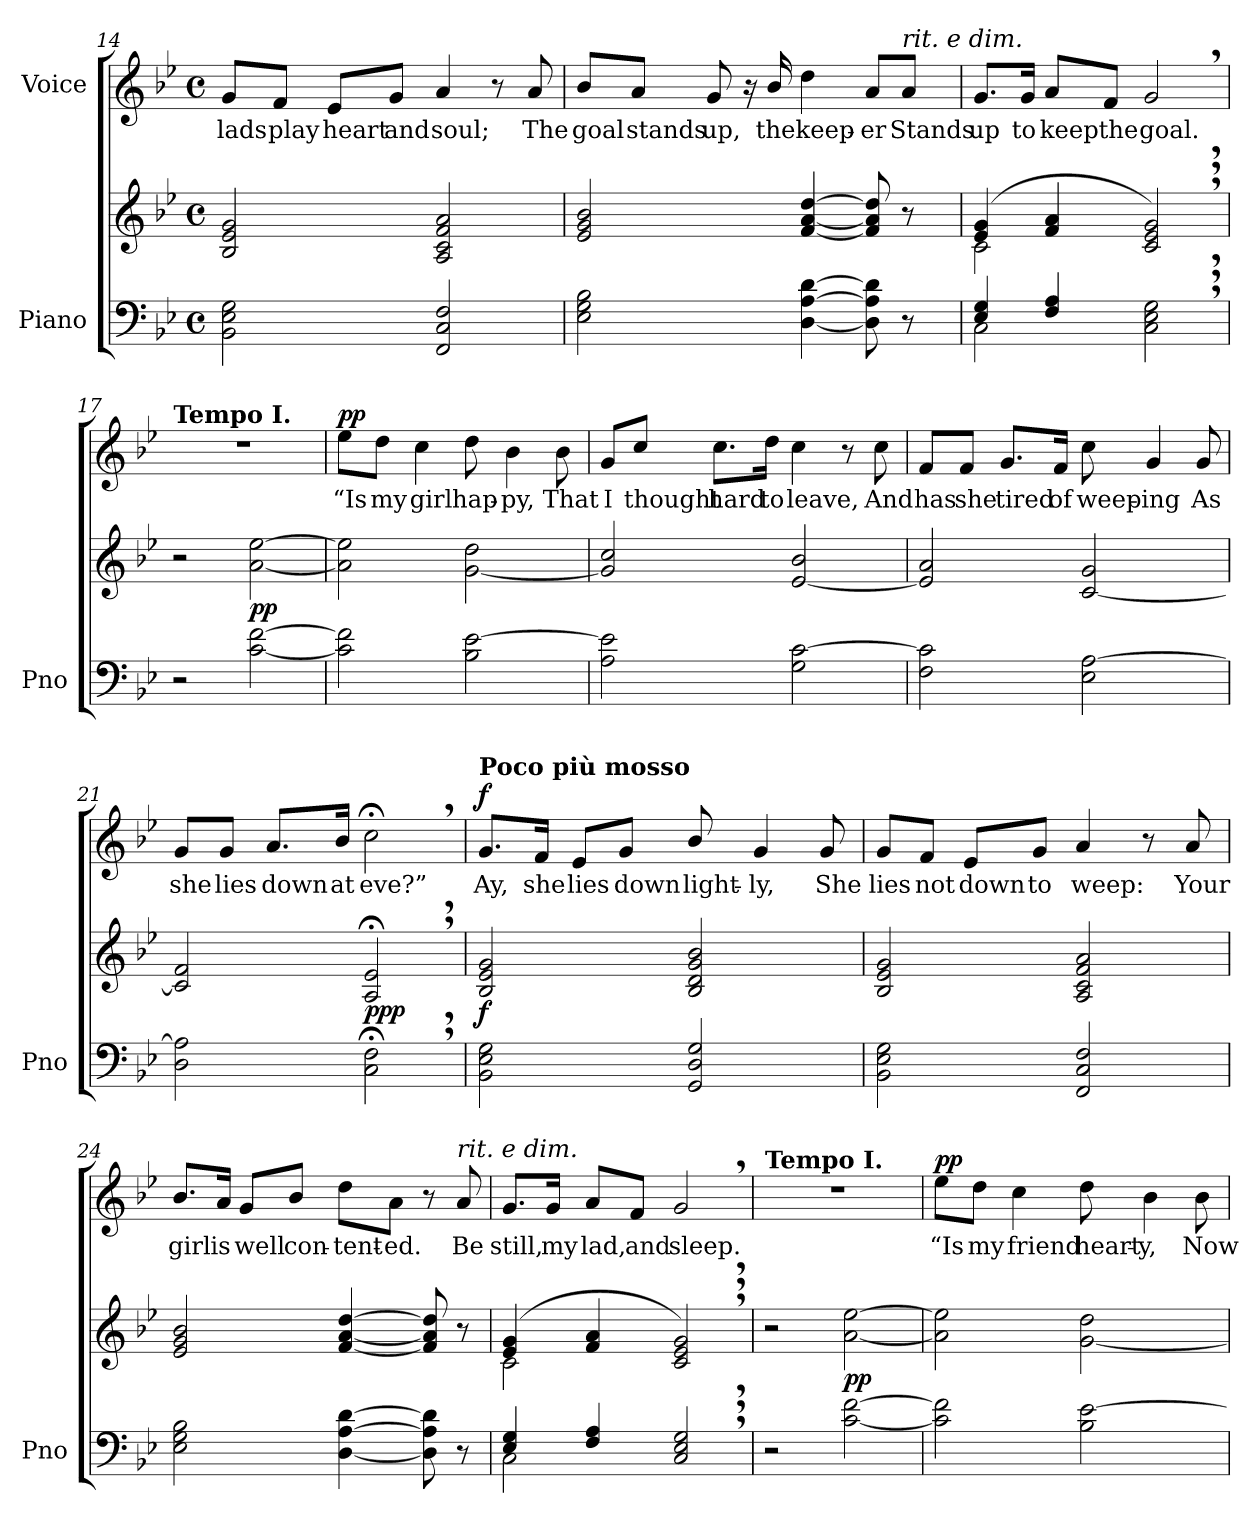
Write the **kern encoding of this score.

**kern	**kern	**dynam	**kern	**text	**dynam
*part2	*part2	*part2	*part1	*part1	*part1
*staff3	*staff2	*staff2/3	*staff1	*staff1	*staff1
*I"Piano	*	*	*I"Voice	*	*
*I'Pno	*	*	*	*	*
*clefF4	*clefG2	*	*clefG2	*	*
*k[b-e-]	*k[b-e-]	*	*k[b-e-]	*	*
*M4/4	*M4/4	*	*M4/4	*	*
*met(c)	*met(c)	*	*met(c)	*	*
=14	=14	=14	=14	=14	=14
!	!	!	!	!LO:LY:b	!
2BB-\ 2E-\ 2G\	2B-/ 2e-/ 2g/	.	8g/L	lads	.
!	!	!	!	!LO:LY:b	!
.	.	.	8f/J	play	.
!	!	!	!	!LO:LY:b	!
.	.	.	8e-/L	heart	.
!	!	!	!	!LO:LY:b	!
.	.	.	8g/J	and	.
!	!	!	!	!LO:LY:b	!
2FF/ 2C/ 2F/	2A/ 2c/ 2f/ 2a/	.	4a/	soul;	.
.	.	.	8r	.	.
!	!	!	!	!LO:LY:b	!
.	.	.	8a/	The	.
!!LO:LB:g=z
=15	=15	=15	=15	=15	=15
!	!	!	!	!LO:LY:b	!
2E-\ 2G\ 2B-\	2e-/ 2g/ 2b-/	.	8b-/L	goal	.
!	!	!	!	!LO:LY:b	!
.	.	.	8a/J	stands	.
!	!	!	!	!LO:LY:b	!
.	.	.	8g/	up,	.
.	.	.	16r	.	.
!	!	!	!	!LO:LY:b	!
.	.	.	16b-/	the	.
!	!	!	!	!LO:LY:b	!
[4D\ [4A\ [4d\	[4f/ [4a/ [4dd/	.	4dd\	keep-	.
!	!	!	!	!LO:LY:b	!
8D\] 8A\] 8d\]	8f/] 8a/] 8dd/]	.	8a/L	-er	.
*	*	*	*MM114	*	*
!	!	!	!LO:TX:a:i:t=rit. e dim.	!	!
!	!	!	!	!LO:LY:b	!
8r	8r	.	8a/J	Stands	.
=16	=16	=16	=16	=16	=16
*	*	*	*MM110	*	*
*^	*^	*	*	*	*
!	!	!	!	!LO:DY:b	!	!LO:LY:b	!
!	!	!	!	!LO:DY:n=1:b	!	!	!
4E-/ 4G/	2C\	(>4e-/ 4g/	2c\	p other-dynamics	8.g/L	up	.
!	!	!	!	!	!	!LO:LY:b	!
.	.	.	.	.	16g/Jk	to	.
*	*	*	*	*	*MM106	*	*
!	!	!	!	!	!	!LO:LY:b	!
4F/ 4A/	.	4f/ 4a/	.	.	8a/L	keep	.
!	!	!	!	!	!	!LO:LY:b	!
.	.	.	.	.	8f/J	the	.
!	!	!	!	!	!	!LO:LY:b	!
2C\, 2E-\, 2G\,	2ryy	2c/, 2e-/, 2g/,)	2ryy	.	2g,/	goal.	.
*v	*v	*	*	*	*	*	*
*	*v	*v	*	*	*	*
!!LO:PB:g=z
=17	=17	=17	=17	=17	=17
*	*	*	*MM104	*	*
*^	*^	*	*	*	*
!	!	!	!	!	!LO:TX:a:B:t=Tempo I.	!	!
*v	*v	*	*	*	*	*	*
*	*v	*v	*	*	*	*
2r	2r	.	1r	.	.
!	!	!LO:DY:b	!	!	!
[2c\ [2f\	[2a\ [2ee-\	pp	.	.	.
=18	=18	=18	=18	=18	=18
!	!	!	!	!LO:LY:b	!LO:DY:a
2c\] 2f\]	2a\] 2ee-\]	.	8ee-\L	“Is	pp
!	!	!	!	!LO:LY:b	!
.	.	.	8dd\J	my	.
!	!	!	!	!LO:LY:b	!
.	.	.	4cc\	girl	.
!	!	!	!	!LO:LY:b	!
2B-\ [2e-\	[2g\ 2dd\	.	8dd\	hap-	.
!	!	!	!	!LO:LY:b	!
.	.	.	4b-\	-py,	.
!	!	!	!	!LO:LY:b	!
.	.	.	8b-\	That	.
=19	=19	=19	=19	=19	=19
!	!	!	!	!LO:LY:b	!
2A\ 2e-\]	2g/] 2cc/	.	8g/L	I	.
!	!	!	!	!LO:LY:b	!
.	.	.	8cc/J	thought	.
!	!	!	!	!LO:LY:b	!
.	.	.	8.cc\L	hard	.
!	!	!	!	!LO:LY:b	!
.	.	.	16dd\Jk	to	.
!	!	!	!	!LO:LY:b	!
2G\ [2c\	[2e-/ 2b-/	.	4cc\	leave,	.
.	.	.	8r	.	.
!	!	!	!	!LO:LY:b	!
.	.	.	8cc\	And	.
!!LO:LB:g=z
=20	=20	=20	=20	=20	=20
!	!	!	!	!LO:LY:b	!
2F\ 2c\]	2e-/] 2a/	.	8f/L	has	.
!	!	!	!	!LO:LY:b	!
.	.	.	8f/J	she	.
!	!	!	!	!LO:LY:b	!
.	.	.	8.g/L	tired	.
!	!	!	!	!LO:LY:b	!
.	.	.	16f/Jk	of	.
!	!	!	!	!LO:LY:b	!
2E-\ [2A\	[2c/ 2g/	.	8cc\	weep-	.
!	!	!	!	!LO:LY:b	!
.	.	.	4g/	-ing	.
!	!	!	!	!LO:LY:b	!
.	.	.	8g/	As	.
=21	=21	=21	=21	=21	=21
!	!	!	!	!LO:LY:b	!
2D\ 2A\]	2c/] 2f/	.	8g/L	she	.
!	!	!	!	!LO:LY:b	!
.	.	.	8g/J	lies	.
!	!	!	!	!LO:LY:b	!
.	.	.	8.a/L	down	.
!	!	!	!	!LO:LY:b	!
.	.	.	16b-/Jk	at	.
!	!	!LO:DY:b	!	!LO:LY:b	!
2C\;<, 2F\;<,	2A/;<, 2e-/;<,	ppp	2cc;<,\	eve?”	.
!!LO:LB:g=z
=22	=22	=22	=22	=22	=22
*	*	*	*MM118	*	*
!	!	!	!LO:TX:a:B:t=Poco più mosso	!	!
!	!	!LO:DY:b	!	!LO:LY:b	!LO:DY:a
2BB-\ 2E-\ 2G\	2B-/ 2e-/ 2g/	f	8.g/L	Ay,	f
!	!	!	!	!LO:LY:b	!
.	.	.	16f/Jk	she	.
!	!	!	!	!LO:LY:b	!
.	.	.	8e-/L	lies	.
!	!	!	!	!LO:LY:b	!
.	.	.	8g/J	down	.
!	!	!	!	!LO:LY:b	!
2GG/ 2D/ 2G/	2B-/ 2d/ 2g/ 2b-/	.	8b-/	light-	.
!	!	!	!	!LO:LY:b	!
.	.	.	4g/	-ly,	.
!	!	!	!	!LO:LY:b	!
.	.	.	8g/	She	.
=23	=23	=23	=23	=23	=23
!	!	!	!	!LO:LY:b	!
2BB-\ 2E-\ 2G\	2B-/ 2e-/ 2g/	.	8g/L	lies	.
!	!	!	!	!LO:LY:b	!
.	.	.	8f/J	not	.
!	!	!	!	!LO:LY:b	!
.	.	.	8e-/L	down	.
!	!	!	!	!LO:LY:b	!
.	.	.	8g/J	to	.
!	!	!	!	!LO:LY:b	!
2FF/ 2C/ 2F/	2A/ 2c/ 2f/ 2a/	.	4a/	weep:	.
.	.	.	8r	.	.
!	!	!	!	!LO:LY:b	!
.	.	.	8a/	Your	.
!!LO:LB:g=z
=24	=24	=24	=24	=24	=24
!	!	!	!	!LO:LY:b	!
2E-\ 2G\ 2B-\	2e-/ 2g/ 2b-/	.	8.b-/L	girl	.
!	!	!	!	!LO:LY:b	!
.	.	.	16a/Jk	is	.
!	!	!	!	!LO:LY:b	!
.	.	.	8g/L	well	.
!	!	!	!	!LO:LY:b	!
.	.	.	8b-/J	con-	.
!	!	!	!	!LO:LY:b	!
[4D\ [4A\ [4d\	[4f/ [4a/ [4dd/	.	8dd\L	-tent-	.
!	!	!	!	!LO:LY:b	!
.	.	.	8a\J	-ed.	.
8D\] 8A\] 8d\]	8f/] 8a/] 8dd/]	.	8r	.	.
*	*	*	*MM112	*	*
!	!	!	!LO:TX:a:i:t=rit. e dim.	!	!
!	!	!	!	!LO:LY:b	!
8r	8r	.	8a/	Be	.
=25	=25	=25	=25	=25	=25
*	*	*	*MM106	*	*
*^	*^	*	*	*	*
!	!	!	!	!LO:DY:b	!	!LO:LY:b	!
!	!	!	!	!LO:DY:n=1:b	!	!	!
4E-/ 4G/	2C\	(>4e-/ 4g/	2c\	p other-dynamics	8.g/L	still,	.
!	!	!	!	!	!	!LO:LY:b	!
.	.	.	.	.	16g/Jk	my	.
*	*	*	*	*	*MM100	*	*
!	!	!	!	!	!	!LO:LY:b	!
4F/ 4A/	.	4f/ 4a/	.	.	8a/L	lad,	.
!	!	!	!	!	!	!LO:LY:b	!
.	.	.	.	.	8f/J	and	.
!	!	!	!	!	!	!LO:LY:b	!
2C/, 2E-/, 2G/,	2ryy	2c/, 2e-/, 2g/,)	2ryy	.	2g,/	sleep.	.
*v	*v	*	*	*	*	*	*
*	*v	*v	*	*	*	*
!!LO:PB:g=z
=26	=26	=26	=26	=26	=26
*	*	*	*MM102	*	*
*^	*^	*	*	*	*
!	!	!	!	!	!LO:TX:a:B:t=Tempo I.	!	!
*v	*v	*	*	*	*	*	*
*	*v	*v	*	*	*	*
2r	2r	.	1r	.	.
!	!	!LO:DY:b	!	!	!
[2c\ [2f\	[2a\ [2ee-\	pp	.	.	.
=27	=27	=27	=27	=27	=27
!	!	!	!	!LO:LY:b	!LO:DY:a
2c\] 2f\]	2a\] 2ee-\]	.	8ee-\L	“Is	pp
!	!	!	!	!LO:LY:b	!
.	.	.	8dd\J	my	.
!	!	!	!	!LO:LY:b	!
.	.	.	4cc\	friend	.
!	!	!	!	!LO:LY:b	!
2B-\ [2e-\	[2g\ 2dd\	.	8dd\	heart-	.
!	!	!	!	!LO:LY:b	!
.	.	.	4b-\	-y,	.
!	!	!	!	!LO:LY:b	!
.	.	.	8b-\	Now	.
=	=	=	=	=	=
*-	*-	*-	*-	*-	*-
